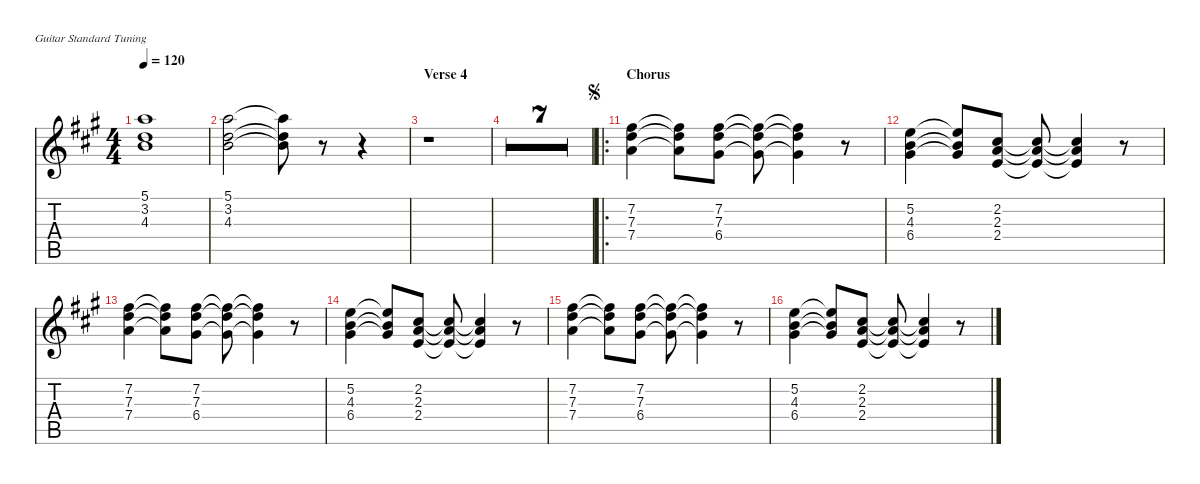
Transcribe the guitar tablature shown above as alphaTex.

\defaultSystemsLayout 4
\hideDynamics
\bracketExtendMode nobrackets
\singleTrackTrackNamePolicy hidden
\multiTrackTrackNamePolicy hidden
\otherSystemsTrackNameOrientation horizontal
\track ("Rhythm 1" "S-Gt") {multiBarRest instrument electricpiano1}
\staff {score tabs}
\tuning (E4 B3 G3 D3 A2 E2)
\displaytranspose 12
\ts (4 4)
\tempo 120
\clef g2
\ks a
(5.1{acc forcenatural} 3.2{acc forcenatural} 4.3{acc forcenatural}).1{dy f beam Down} |
(5.1{acc forcenatural} 3.2{acc forcenatural} 4.3{acc forcenatural}).2{beam Down} (4.3{t acc forcenatural} 3.2{t acc forcenatural} 5.1{t acc forcenatural}).8{beam Down} r.8{beam Down} r.4{beam Down} |
\section ("" "Verse 4")
r.1{beam Down} |
r.1{beam Down} |
r.1{beam Down} |
r.1{beam Down} |
r.1{beam Down} |
r.1{beam Down} |
r.1{beam Down} |
r.1{beam Down} |
\ro
\section ("" "Chorus")
\jump segno
(7.3{acc forcenatural} 7.2{acc #} 7.4{acc forcenatural}).4{beam Down} (7.3{t acc forcenatural} 7.2{t acc #} 7.4{t acc forcenatural}).8{beam Down} (7.2{acc #} 7.3{acc forcenatural} 6.4{acc #}).8{beam Down} (6.4{t acc #} 7.3{t acc forcenatural} 7.2{t acc #}).8{beam Down} (7.2{t acc #} 7.3{t acc forcenatural} 6.4{t acc #}).4{beam Down} r.8{beam Down} |
(4.3{acc forcenatural} 5.2{acc forcenatural} 6.4{acc #}).4{beam Down} (4.3{t acc forcenatural} 5.2{t acc forcenatural} 6.4{t acc #}).8{beam Up} (2.2{acc #} 2.3{acc forcenatural} 2.4{acc forcenatural}).8{beam Up} (2.4{t acc forcenatural} 2.3{t acc forcenatural} 2.2{t acc #}).8{beam Up} (2.2{t acc #} 2.3{t acc forcenatural} 2.4{t acc forcenatural}).4{beam Up} r.8{beam Up} |
(7.3{acc forcenatural} 7.2{acc #} 7.4{acc forcenatural}).4{beam Down} (7.3{t acc forcenatural} 7.2{t acc #} 7.4{t acc forcenatural}).8{beam Down} (7.2{acc #} 7.3{acc forcenatural} 6.4{acc #}).8{beam Down} (6.4{t acc #} 7.3{t acc forcenatural} 7.2{t acc #}).8{beam Down} (7.2{t acc #} 7.3{t acc forcenatural} 6.4{t acc #}).4{beam Down} r.8{beam Down} |
(4.3{acc forcenatural} 5.2{acc forcenatural} 6.4{acc #}).4{beam Down} (4.3{t acc forcenatural} 5.2{t acc forcenatural} 6.4{t acc #}).8{beam Up} (2.2{acc #} 2.3{acc forcenatural} 2.4{acc forcenatural}).8{beam Up} (2.4{t acc forcenatural} 2.3{t acc forcenatural} 2.2{t acc #}).8{beam Up} (2.2{t acc #} 2.3{t acc forcenatural} 2.4{t acc forcenatural}).4{beam Up} r.8{beam Up} |
(7.3{acc forcenatural} 7.2{acc #} 7.4{acc forcenatural}).4{beam Down} (7.3{t acc forcenatural} 7.2{t acc #} 7.4{t acc forcenatural}).8{beam Down} (7.2{acc #} 7.3{acc forcenatural} 6.4{acc #}).8{beam Down} (6.4{t acc #} 7.3{t acc forcenatural} 7.2{t acc #}).8{beam Down} (7.2{t acc #} 7.3{t acc forcenatural} 6.4{t acc #}).4{beam Down} r.8{beam Down} |
(4.3{acc forcenatural} 5.2{acc forcenatural} 6.4{acc #}).4{beam Down} (4.3{t acc forcenatural} 5.2{t acc forcenatural} 6.4{t acc #}).8{beam Up} (2.2{acc #} 2.3{acc forcenatural} 2.4{acc forcenatural}).8{beam Up} (2.4{t acc forcenatural} 2.3{t acc forcenatural} 2.2{t acc #}).8{beam Up} (2.2{t acc #} 2.3{t acc forcenatural} 2.4{t acc forcenatural}).4{beam Up} r.8{beam Up}
